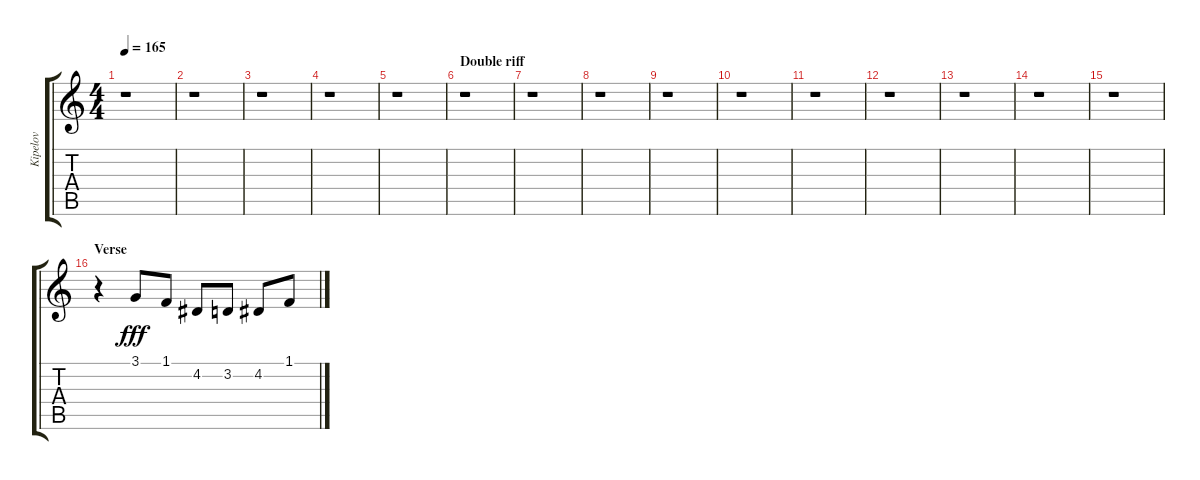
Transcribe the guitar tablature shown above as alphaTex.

\track ("Kipelov" "Kipelov") {instrument tenorsax}
\staff {score tabs}
\tuning (E4 B3 G3 D3 A2 E2) {hide}
\ts (4 4)
\tempo 165
\clef g2
\ks c
r.1{dy f} |
r.1 |
r.1 |
r.1 |
r.1 |
\section ("" "Double riff")
r.1 |
r.1 |
r.1 |
r.1 |
r.1 |
r.1 |
r.1 |
r.1 |
r.1 |
r.1 |
\section ("" "Verse")
r.4 3.1.8{dy fff} 1.1.8 4.2.8 3.2.8 4.2.8 1.1.8
